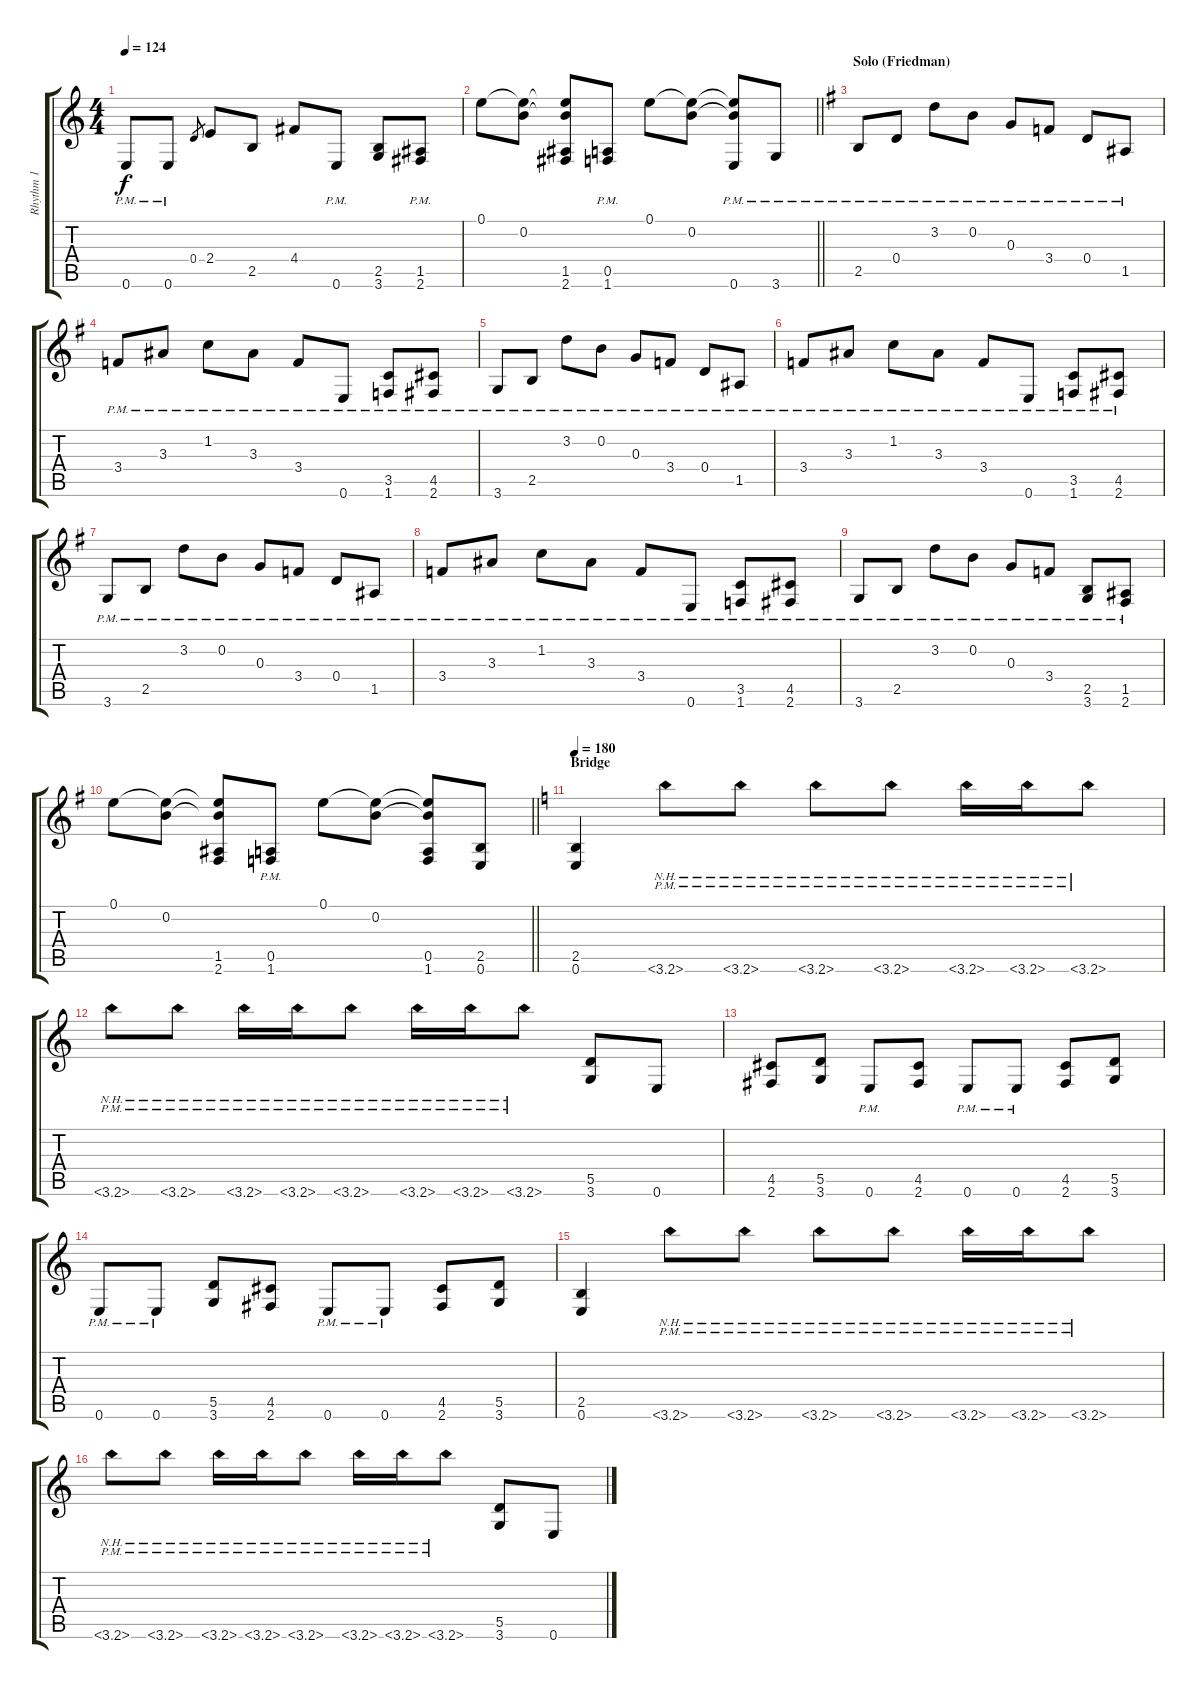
\track ("Rhythm 1" "Rhythm 1") {instrument distortionguitar}
\staff {score tabs}
\tuning (E4 B3 G3 D3 A2 E2) {hide}
\ts (4 4)
\tempo 124
\clef g2
\ks c
0.6{pm}.8{dy f} 0.6{pm}.8 0.4.8{gr} 2.4.8 2.5.8 4.4.8 0.6{pm}.8 (2.5 3.6).8 (1.5{pm} 2.6{pm}).8 |
\barLineRight lightlight
0.1.8 (0.1{t} 0.2).8 (0.1{t} 0.2{t} 1.5 2.6).8 (0.5{pm} 1.6{pm}).8 0.1.8 (0.1{t} 0.2).8 (0.1{t} 0.2{t} 0.6{pm}).8 3.6{pm}.8 |
\section ("" "Solo (Friedman)")
\ks g
2.5{pm}.8 0.4{pm}.8 3.2{pm}.8 0.2{pm}.8 0.3{pm}.8 3.4{pm}.8 0.4{pm}.8 1.5{pm}.8 |
3.4{pm}.8 3.3{pm}.8 1.2{pm}.8 3.3{pm}.8 3.4{pm}.8 0.6{pm}.8 (3.5{pm} 1.6{pm}).8 (4.5{pm} 2.6{pm}).8 |
3.6{pm}.8 2.5{pm}.8 3.2{pm}.8 0.2{pm}.8 0.3{pm}.8 3.4{pm}.8 0.4{pm}.8 1.5{pm}.8 |
3.4{pm}.8 3.3{pm}.8 1.2{pm}.8 3.3{pm}.8 3.4{pm}.8 0.6{pm}.8 (3.5{pm} 1.6{pm}).8 (4.5{pm} 2.6{pm}).8 |
3.6{pm}.8 2.5{pm}.8 3.2{pm}.8 0.2{pm}.8 0.3{pm}.8 3.4{pm}.8 0.4{pm}.8 1.5{pm}.8 |
3.4{pm}.8 3.3{pm}.8 1.2{pm}.8 3.3{pm}.8 3.4{pm}.8 0.6{pm}.8 (3.5{pm} 1.6{pm}).8 (4.5{pm} 2.6{pm}).8 |
3.6{pm}.8 2.5{pm}.8 3.2{pm}.8 0.2{pm}.8 0.3{pm}.8 3.4{pm}.8 (2.5{pm} 3.6{pm}).8 (1.5{pm} 2.6{pm}).8 |
\barLineRight lightlight
0.1.8 (0.1{t} 0.2).8 (0.1{t} 0.2{t} 1.5 2.6).8 (0.5{pm} 1.6{pm}).8 0.1.8 (0.1{t} 0.2).8 (0.1{t} 0.2{t} 0.5 1.6).8 (2.5 0.6).8 |
\section ("" "Bridge")
\tempo 180
\ks c
(2.5 0.6).4 3.6{nh pm}.8 3.6{nh pm}.8 3.6{nh pm}.8 3.6{nh pm}.8 3.6{nh pm}.16 3.6{nh pm}.16 3.6{nh pm}.8 |
3.6{nh pm}.8 3.6{nh pm}.8 3.6{nh pm}.16 3.6{nh pm}.16 3.6{nh pm}.8 3.6{nh pm}.16 3.6{nh pm}.16 3.6{nh pm}.8 (5.5 3.6).8 0.6.8 |
(4.5 2.6).8 (5.5 3.6).8 0.6{pm}.8 (4.5 2.6).8 0.6{pm}.8 0.6{pm}.8 (4.5 2.6).8 (5.5 3.6).8 |
0.6{pm}.8 0.6{pm}.8 (5.5 3.6).8 (4.5 2.6).8 0.6{pm}.8 0.6{pm}.8 (4.5 2.6).8 (5.5 3.6).8 |
(2.5 0.6).4 3.6{nh pm}.8 3.6{nh pm}.8 3.6{nh pm}.8 3.6{nh pm}.8 3.6{nh pm}.16 3.6{nh pm}.16 3.6{nh pm}.8 |
3.6{nh pm}.8 3.6{nh pm}.8 3.6{nh pm}.16 3.6{nh pm}.16 3.6{nh pm}.8 3.6{nh pm}.16 3.6{nh pm}.16 3.6{nh pm}.8 (5.5 3.6).8 0.6.8
